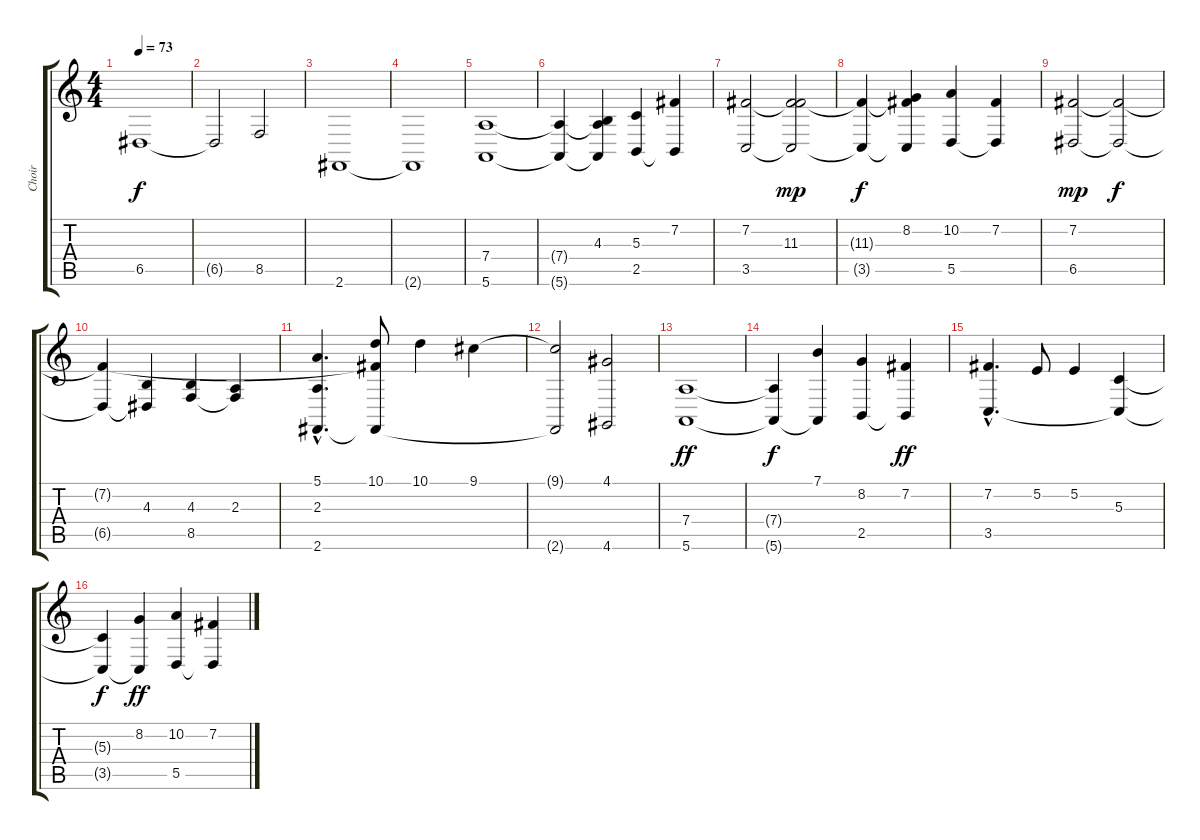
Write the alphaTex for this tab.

\track ("Choir" "Choir") {instrument choiraahs}
\staff {score tabs}
\tuning (E4 B3 G3 D3 A2 E2) {hide}
\ts (4 4)
\tempo 73
\clef g2
\ks c
6.5.1{dy f} |
6.5{t}.2 8.5.2 |
2.6.1 |
2.6{t}.1 |
(7.4 5.6).1 |
(7.4{t} 5.6{t}).4 (4.3 7.4{t} 5.6{t}).4 (5.3 2.5).4 (7.2 2.5{t}).4 |
(7.2 3.5).2 (7.2{t} 11.3 3.5{t}).2{dy mp} |
(11.3{t} 3.5{t}).4{dy f} (8.2 11.3{t} 3.5{t}).4 (10.2 5.5).4 (7.2 5.5{t}).4 |
(7.2 6.5).2{dy mp} (7.2{t} 6.5{t}).2{dy f} |
(7.2{t} 6.5{t}).4 (4.3 6.5{t}).4 (4.3 8.5).4 (2.3 8.5{t}).4 |
(5.1{hac} 2.3{hac} 2.6{hac}).4{d} (10.1 7.2{t} 2.6{t}).8 10.1.4 9.1.4 |
(9.1{t} 2.6{t}).2 (4.1 4.6).2 |
(7.4 5.6).1{dy ff} |
(7.4{t} 5.6{t}).4{dy f} (7.1 5.6{t}).4 (8.2 2.5).4 (7.2 2.5{t}).4{dy ff} |
(7.2{hac} 3.5{hac}).4{d} 5.2.8 5.2.4 (5.3 3.5{t}).4 |
(5.3{t} 3.5{t}).4{dy f} (8.2 3.5{t}).4{dy ff} (10.2 5.5).4 (7.2 5.5{t}).4
